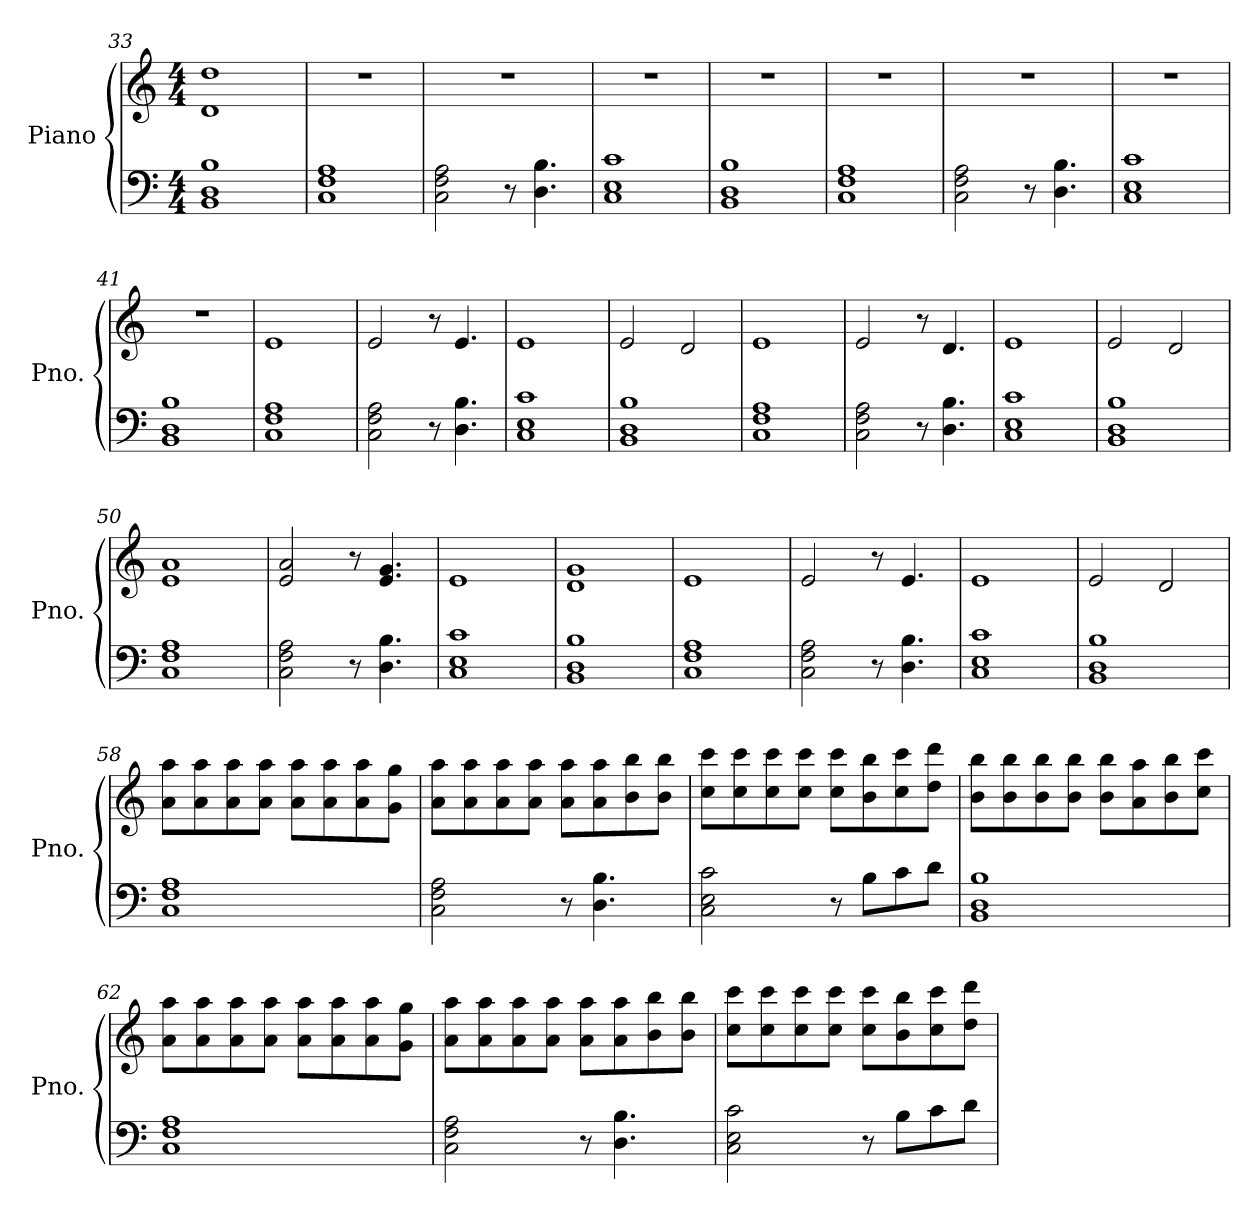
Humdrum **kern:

**kern	**kern
*part1	*part1
*staff2	*staff1
*I"Piano	*
*I'Pno.	*
*clefF4	*clefG2
*k[]	*k[]
*M4/4	*M4/4
=33	=33
1BB 1D 1B	1d 1dd
=34	=34
1C 1F 1A	1r
=35	=35
2C\ 2F\ 2A\	1r
8r	.
4.D\ 4.B\	.
=36	=36
1C 1E 1c	1r
=37	=37
1BB 1D 1B	1r
=38	=38
1C 1F 1A	1r
=39	=39
2C\ 2F\ 2A\	1r
8r	.
4.D\ 4.B\	.
=40	=40
1C 1E 1c	1r
=41	=41
1BB 1D 1B	1r
=42	=42
1C 1F 1A	1e
!!LO:LB:g=z
=43	=43
2C\ 2F\ 2A\	2e/
8r	8r
4.D\ 4.B\	4.e/
=44	=44
1C 1E 1c	1e
=45	=45
1BB 1D 1B	2e/
.	2d/
=46	=46
1C 1F 1A	1e
=47	=47
2C\ 2F\ 2A\	2e/
8r	8r
4.D\ 4.B\	4.d/
=48	=48
1C 1E 1c	1e
=49	=49
1BB 1D 1B	2e/
.	2d/
=50	=50
1C 1F 1A	1e 1a
=51	=51
2C\ 2F\ 2A\	2e/ 2a/
8r	8r
4.D\ 4.B\	4.e/ 4.g/
=52	=52
1C 1E 1c	1e
=53	=53
1BB 1D 1B	1d 1g
=54	=54
1C 1F 1A	1e
=55	=55
2C\ 2F\ 2A\	2e/
8r	8r
4.D\ 4.B\	4.e/
=56	=56
1C 1E 1c	1e
!!LO:LB:g=z
=57	=57
1BB 1D 1B	2e/
.	2d/
=58	=58
1C 1F 1A	8a\ 8aa\L
.	8a\ 8aa\
.	8a\ 8aa\
.	8a\ 8aa\J
.	8a\ 8aa\L
.	8a\ 8aa\
.	8a\ 8aa\
.	8g\ 8gg\J
=59	=59
2C\ 2F\ 2A\	8a\ 8aa\L
.	8a\ 8aa\
.	8a\ 8aa\
.	8a\ 8aa\J
8r	8a\ 8aa\L
4.D\ 4.B\	8a\ 8aa\
.	8b\ 8bb\
.	8b\ 8bb\J
=60	=60
2C\ 2E\ 2c\	8cc\ 8ccc\L
.	8cc\ 8ccc\
.	8cc\ 8ccc\
.	8cc\ 8ccc\J
8r	8cc\ 8ccc\L
8B\L	8b\ 8bb\
8c\	8cc\ 8ccc\
8d\J	8dd\ 8ddd\J
!!LO:PB:g=z
=61	=61
1BB 1D 1B	8b\ 8bb\L
.	8b\ 8bb\
.	8b\ 8bb\
.	8b\ 8bb\J
.	8b\ 8bb\L
.	8a\ 8aa\
.	8b\ 8bb\
.	8cc\ 8ccc\J
=62	=62
1C 1F 1A	8a\ 8aa\L
.	8a\ 8aa\
.	8a\ 8aa\
.	8a\ 8aa\J
.	8a\ 8aa\L
.	8a\ 8aa\
.	8a\ 8aa\
.	8g\ 8gg\J
=63	=63
2C\ 2F\ 2A\	8a\ 8aa\L
.	8a\ 8aa\
.	8a\ 8aa\
.	8a\ 8aa\J
8r	8a\ 8aa\L
4.D\ 4.B\	8a\ 8aa\
.	8b\ 8bb\
.	8b\ 8bb\J
=64	=64
2C\ 2E\ 2c\	8cc\ 8ccc\L
.	8cc\ 8ccc\
.	8cc\ 8ccc\
.	8cc\ 8ccc\J
8r	8cc\ 8ccc\L
8B\L	8b\ 8bb\
8c\	8cc\ 8ccc\
8d\J	8dd\ 8ddd\J
=	=
*-	*-
